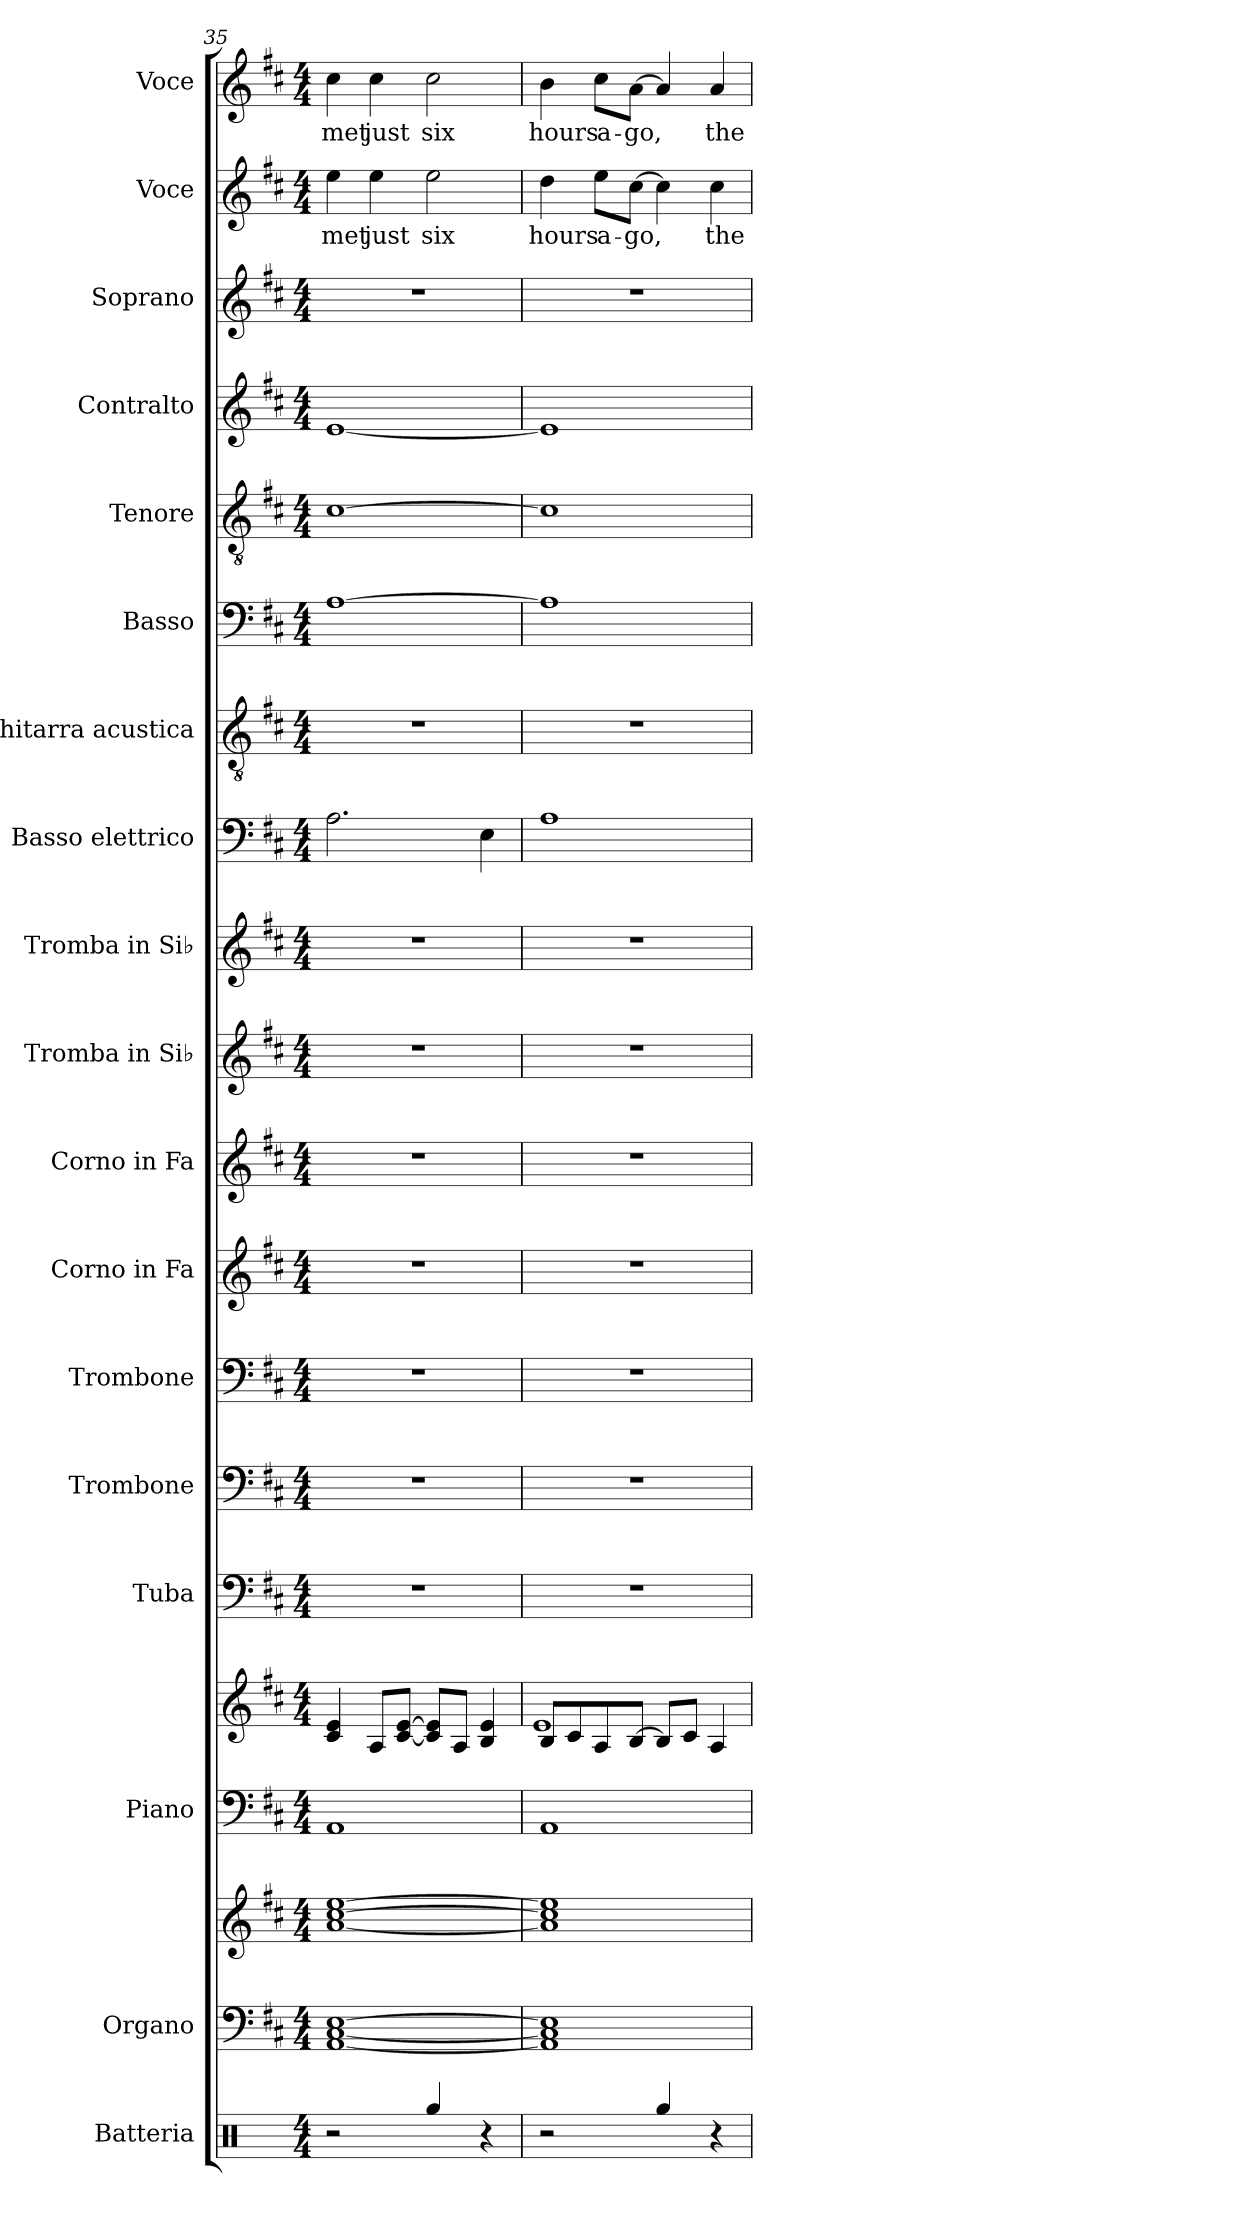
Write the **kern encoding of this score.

**kern	**kern	**kern	**kern	**kern	**kern	**kern	**kern	**kern	**kern	**kern	**kern	**kern	**kern	**kern	**kern	**kern	**kern	**kern	**text	**kern	**text
*part18	*part17	*part17	*part16	*part16	*part15	*part14	*part13	*part12	*part11	*part10	*part9	*part8	*part7	*part6	*part5	*part4	*part3	*part2	*part2	*part1	*part1
*staff20	*staff19	*staff18	*staff17	*staff16	*staff15	*staff14	*staff13	*staff12	*staff11	*staff10	*staff9	*staff8	*staff7	*staff6	*staff5	*staff4	*staff3	*staff2	*staff2	*staff1	*staff1
*I"Batteria	*I"Organo	*	*I"Piano	*	*I"Tuba	*I"Trombone	*I"Trombone	*I"Corno in Fa	*I"Corno in Fa	*I"Tromba in Si♭	*I"Tromba in Si♭	*I"Basso elettrico	*I"Chitarra acustica	*I"Basso	*I"Tenore	*I"Contralto	*I"Soprano	*I"Voce	*	*I"Voce	*
*I'Batt.	*I'Org.	*	*	*	*I'Tba.	*I'Trb.	*I'Trb.	*I'Cor. Fa	*I'Cor. Fa	*I'Tr. Si♭	*I'Tr. Si♭	*I'B. el.	*	*I'B.	*I'T.	*I'A.	*I'S.	*I'Vo.	*	*I'Vo.	*
!!LO:PB:g=z
*clefX	*clefF4	*clefG2	*clefF4	*clefG2	*clefF4	*clefF4	*clefF4	*clefG2	*clefG2	*clefG2	*clefG2	*clefF4	*clefGv2	*clefF4	*clefGv2	*clefG2	*clefG2	*clefG2	*	*clefG2	*
*	*	*	*	*	*	*	*	*ITrd4c7	*ITrd4c7	*ITrd1c2	*ITrd1c2	*ITrd7c12	*	*	*	*	*	*	*	*	*
*k[]	*k[f#c#]	*k[f#c#]	*k[f#c#]	*k[f#c#]	*k[f#c#]	*k[f#c#]	*k[f#c#]	*k[f#]	*k[f#]	*k[]	*k[]	*k[f#c#]	*k[f#c#]	*k[f#c#]	*k[f#c#]	*k[f#c#]	*k[f#c#]	*k[f#c#]	*	*k[f#c#]	*
*M4/4	*M4/4	*M4/4	*M4/4	*M4/4	*M4/4	*M4/4	*M4/4	*M4/4	*M4/4	*M4/4	*M4/4	*M4/4	*M4/4	*M4/4	*M4/4	*M4/4	*M4/4	*M4/4	*	*M4/4	*
=35	=35	=35	=35	=35	=35	=35	=35	=35	=35	=35	=35	=35	=35	=35	=35	=35	=35	=35	=35	=35	=35
!	!	!	!	!	!	!	!	!	!	!	!	!	!	!	!	!	!	!	!LO:LY:b	!	!LO:LY:b
2r	[1AA [1C# [1E	[1a [1cc# [1ee	1AA	4c#/ 4e/	1r	1r	1r	1r	1r	1r	1r	2.AA\	1r	[1A	[1c#	[1e	1r	4ee\	met	4cc#\	met
!	!	!	!	!	!	!	!	!	!	!	!	!	!	!	!	!	!	!	!LO:LY:b	!	!LO:LY:b
.	.	.	.	8A/L	.	.	.	.	.	.	.	.	.	.	.	.	.	4ee\	just	4cc#\	just
.	.	.	.	[8c#/ [8e/J	.	.	.	.	.	.	.	.	.	.	.	.	.	.	.	.	.
!	!	!	!	!	!	!	!	!	!	!	!	!	!	!	!	!	!	!	!LO:LY:b	!	!LO:LY:b
4Rgg/	.	.	.	8c#/] 8e/]L	.	.	.	.	.	.	.	.	.	.	.	.	.	2ee\	six	2cc#\	six
.	.	.	.	8A/J	.	.	.	.	.	.	.	.	.	.	.	.	.	.	.	.	.
4r	.	.	.	4B/ 4e/	.	.	.	.	.	.	.	4EE\	.	.	.	.	.	.	.	.	.
=36	=36	=36	=36	=36	=36	=36	=36	=36	=36	=36	=36	=36	=36	=36	=36	=36	=36	=36	=36	=36	=36
*	*	*	*	*^	*	*	*	*	*	*	*	*	*	*	*	*	*	*	*	*	*
!	!	!	!	!	!	!	!	!	!	!	!	!	!	!	!	!	!	!	!	!LO:LY:b	!	!LO:LY:b
2r	1AA] 1C#] 1E]	1a] 1cc#] 1ee]	1AA	8B/L	1e	1r	1r	1r	1r	1r	1r	1r	1AA	1r	1A]	1c#]	1e]	1r	4dd\	hours	4b\	hours
.	.	.	.	8c#/	.	.	.	.	.	.	.	.	.	.	.	.	.	.	.	.	.	.
!	!	!	!	!	!	!	!	!	!	!	!	!	!	!	!	!	!	!	!	!LO:LY:b	!	!LO:LY:b
.	.	.	.	8A/	.	.	.	.	.	.	.	.	.	.	.	.	.	.	8ee\L	a-	8cc#\L	a-
!	!	!	!	!	!	!	!	!	!	!	!	!	!	!	!	!	!	!	!	!LO:LY:b	!	!LO:LY:b
.	.	.	.	[8B/J	.	.	.	.	.	.	.	.	.	.	.	.	.	.	[8cc#\J	-go,	[8a\J	-go,
4Rgg/	.	.	.	8B/L]	.	.	.	.	.	.	.	.	.	.	.	.	.	.	4cc#\]	.	4a/]	.
.	.	.	.	8c#/J	.	.	.	.	.	.	.	.	.	.	.	.	.	.	.	.	.	.
!	!	!	!	!	!	!	!	!	!	!	!	!	!	!	!	!	!	!	!	!LO:LY:b	!	!LO:LY:b
4r	.	.	.	4A/	.	.	.	.	.	.	.	.	.	.	.	.	.	.	4cc#\	the	4a/	the
*	*	*	*	*v	*v	*	*	*	*	*	*	*	*	*	*	*	*	*	*	*	*	*
=	=	=	=	=	=	=	=	=	=	=	=	=	=	=	=	=	=	=	=	=	=
*-	*-	*-	*-	*-	*-	*-	*-	*-	*-	*-	*-	*-	*-	*-	*-	*-	*-	*-	*-	*-	*-
